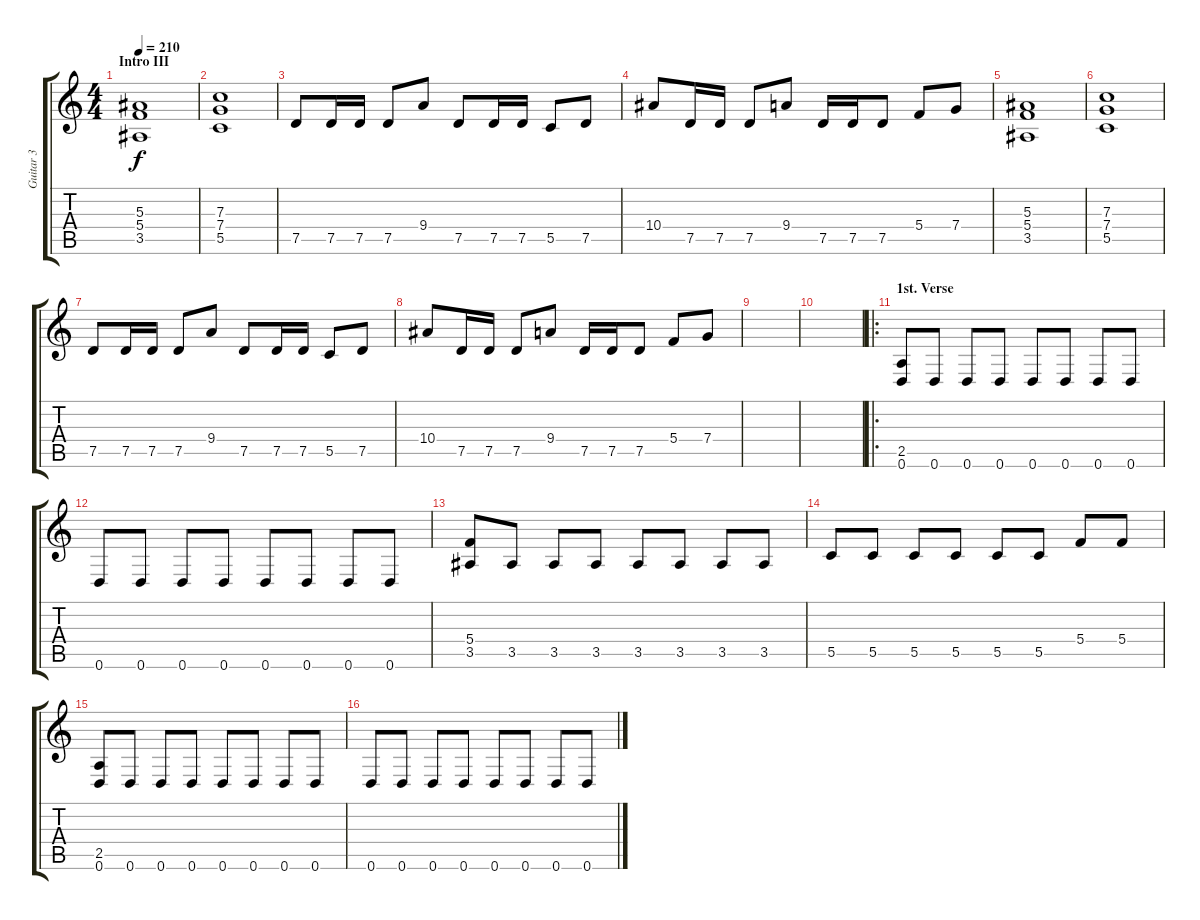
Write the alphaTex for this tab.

\track ("Guitar 3" "Guitar 3") {instrument distortionguitar}
\staff {score tabs}
\tuning (D4 A3 F3 C3 G2 D2) {hide}
\ts (4 4)
\section ("" "Intro III")
\tempo 210
\clef g2
\ks c
(5.3 5.4 3.5).1{dy f} |
(7.3 7.4 5.5).1 |
7.5.8 7.5.16 7.5.16 7.5.8 9.4.8 7.5.8 7.5.16 7.5.16 5.5.8 7.5.8 |
10.4.8 7.5.16 7.5.16 7.5.8 9.4.8 7.5.16 7.5.16 7.5.8 5.4.8 7.4.8 |
(5.3 5.4 3.5).1 |
(7.3 7.4 5.5).1 |
7.5.8 7.5.16 7.5.16 7.5.8 9.4.8 7.5.8 7.5.16 7.5.16 5.5.8 7.5.8 |
10.4.8 7.5.16 7.5.16 7.5.8 9.4.8 7.5.16 7.5.16 7.5.8 5.4.8 7.4.8 |
|
|
\ro
\section ("" "1st. Verse")
(2.5 0.6).8 0.6.8 0.6.8 0.6.8 0.6.8 0.6.8 0.6.8 0.6.8 |
0.6.8 0.6.8 0.6.8 0.6.8 0.6.8 0.6.8 0.6.8 0.6.8 |
(5.4 3.5).8 3.5.8 3.5.8 3.5.8 3.5.8 3.5.8 3.5.8 3.5.8 |
5.5.8 5.5.8 5.5.8 5.5.8 5.5.8 5.5.8 5.4.8 5.4.8 |
(2.5 0.6).8 0.6.8 0.6.8 0.6.8 0.6.8 0.6.8 0.6.8 0.6.8 |
0.6.8 0.6.8 0.6.8 0.6.8 0.6.8 0.6.8 0.6.8 0.6.8
